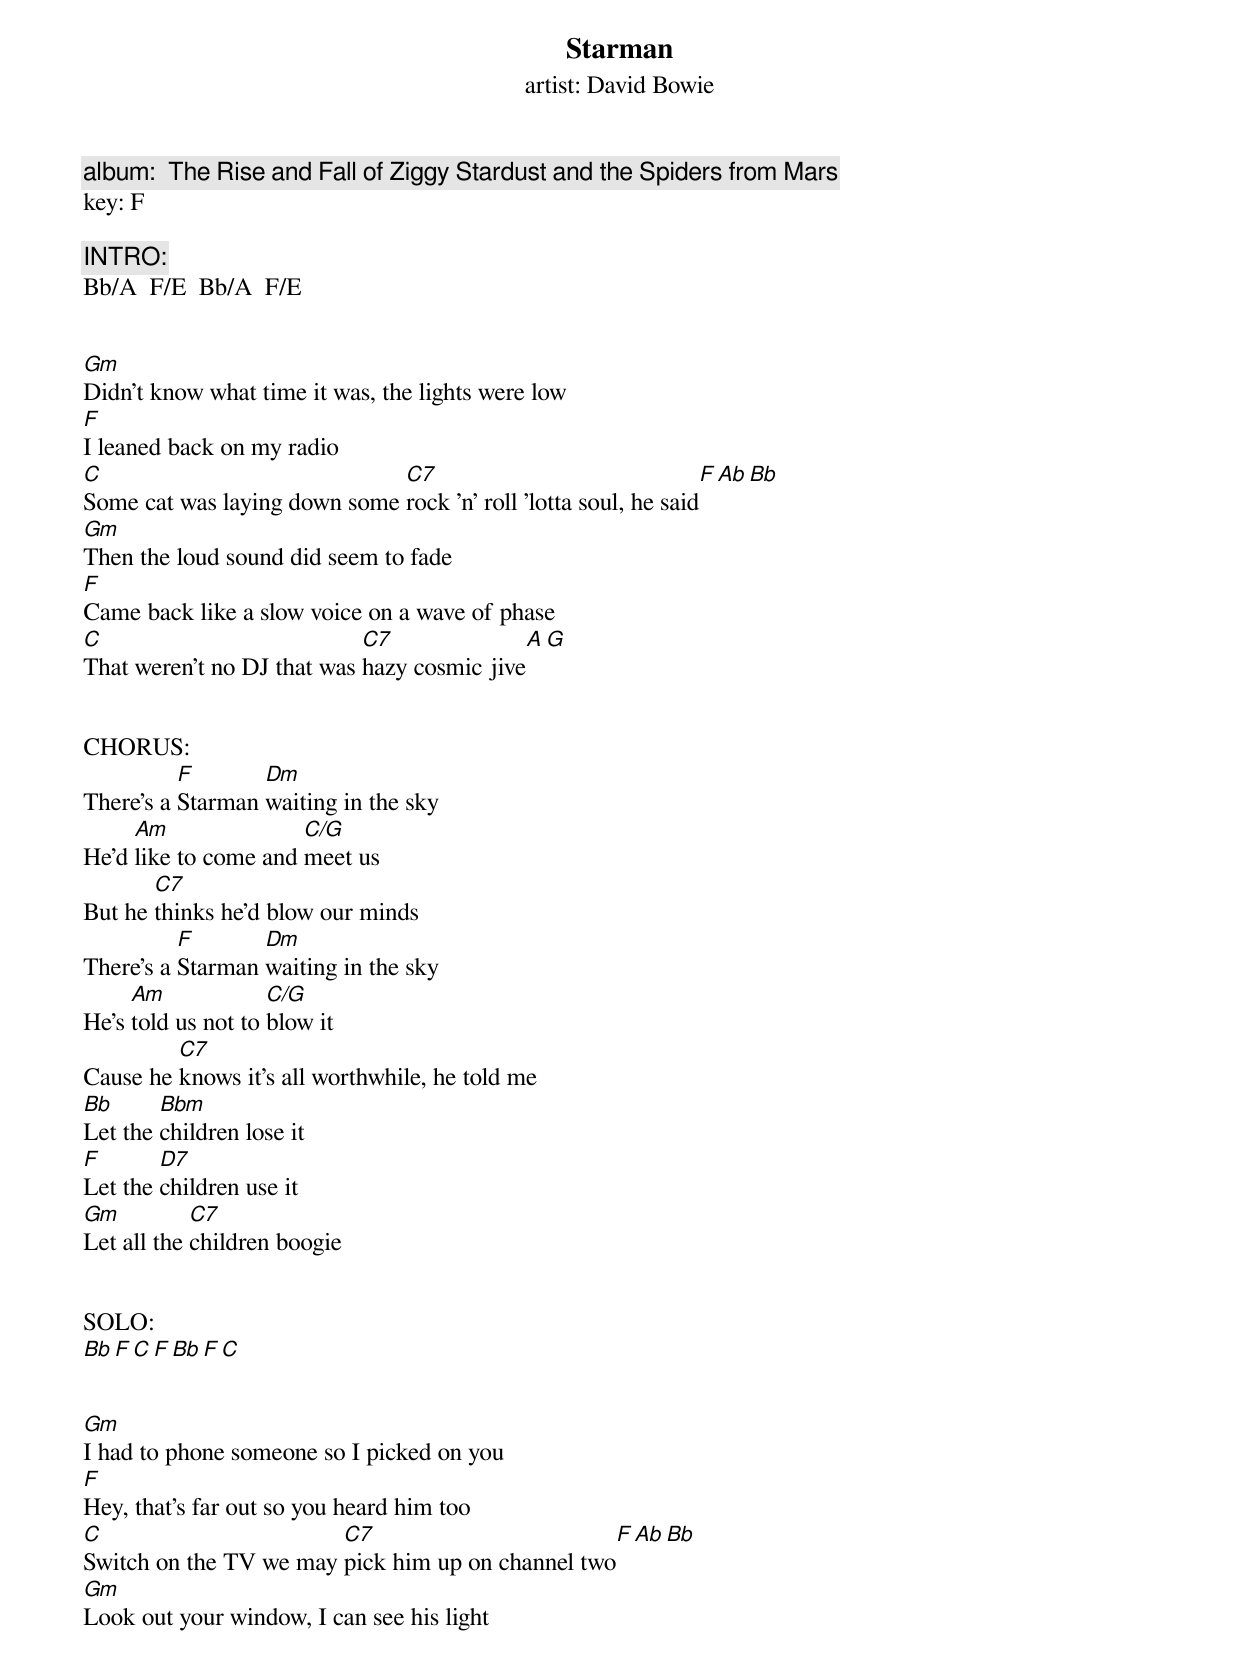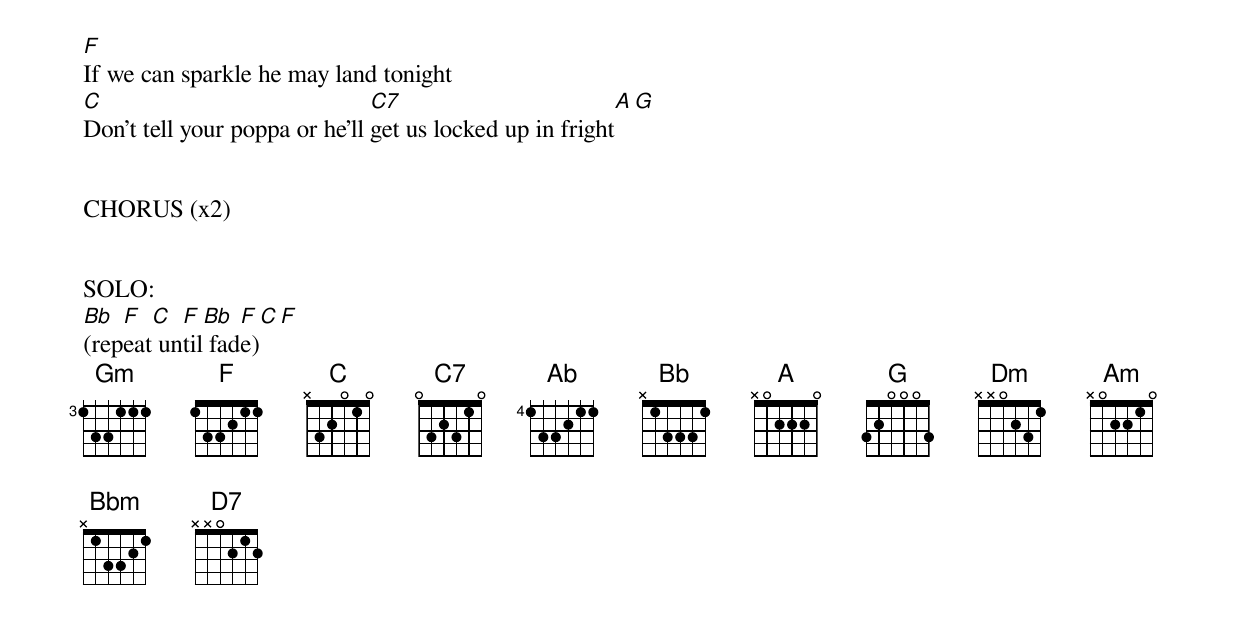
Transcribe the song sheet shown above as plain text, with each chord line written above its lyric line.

Starman
artist: David Bowie
album:  The Rise and Fall of Ziggy Stardust and the Spiders from Mars
key: F

INTRO:
Bb/A  F/E  Bb/A  F/E


Gm
Didn't know what time it was, the lights were low
F
I leaned back on my radio
C                             C7                                F  Ab  Bb
Some cat was laying down some rock 'n' roll 'lotta soul, he said
Gm
Then the loud sound did seem to fade
F
Came back like a slow voice on a wave of phase
C                           C7              A  G
That weren't no DJ that was hazy cosmic jive


CHORUS:
          F       Dm
There's a Starman waiting in the sky
     Am               C/G
He'd like to come and meet us
       C7
But he thinks he'd blow our minds
          F       Dm
There's a Starman waiting in the sky
     Am             C/G
He's told us not to blow it
         C7
Cause he knows it's all worthwhile, he told me
Bb      Bbm
Let the children lose it
F       D7
Let the children use it
Gm          C7
Let all the children boogie


SOLO:
Bb  F  C  F  Bb  F  C


Gm
I had to phone someone so I picked on you
F
Hey, that's far out so you heard him too
C                       C7                        F  Ab  Bb
Switch on the TV we may pick him up on channel two
Gm
Look out your window, I can see his light
F
If we can sparkle he may land tonight
C                              C7                        A  G
Don't tell your poppa or he'll get us locked up in fright


CHORUS (x2)


SOLO:
Bb  F  C  F  Bb  F  C  F
(repeat until fade)
